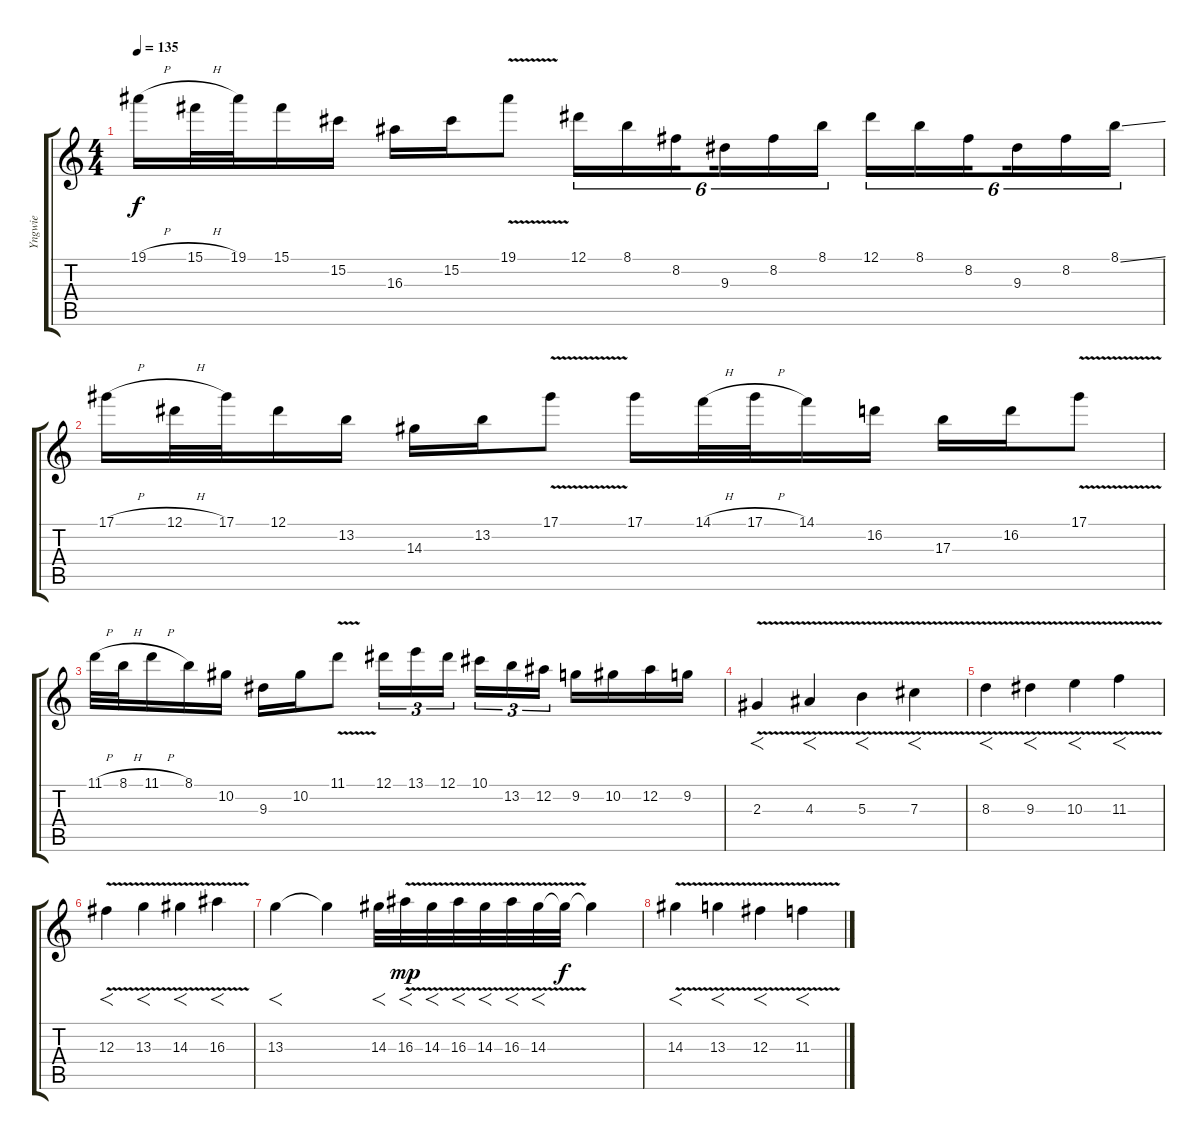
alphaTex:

\track ("Yngwie" "Yngwie") {instrument overdrivenguitar}
\staff {score tabs}
\tuning (Eb4 Bb3 Gb3 Db3 Ab2 Eb2) {hide}
\ts (4 4)
\tempo 135
\clef g2
\ks c
19.1{h}.16{dy f} 15.1{h}.32 19.1.32 15.1.16 15.2.16 16.3.16 15.2.16 19.1{v}.8 12.1.16{tu (6 4)} 8.1.16{tu (6 4)} 8.2.16{tu (6 4) beam splitsecondary} 9.3.16{tu (6 4)} 8.2.16{tu (6 4)} 8.1.16{tu (6 4)} 12.1.16{tu (6 4)} 8.1.16{tu (6 4)} 8.2.16{tu (6 4) beam splitsecondary} 9.3.16{tu (6 4)} 8.2.16{tu (6 4)} 8.1{ss}.16{tu (6 4)} |
17.1{h}.16 12.1{h}.32 17.1.32 12.1.16 13.2.16 14.3.16 13.2.16 17.1{v}.8 17.1.16 14.1{h}.32 17.1{h}.32 14.1.16 16.2.16 17.3.16 16.2.16 17.1{v}.8 |
11.1{h}.32 8.1{h}.32 11.1{h}.16 8.1.16 10.2.16 9.3.16 10.2.16 11.1{v}.8 12.1.16{tu (3 2)} 13.1.16{tu (3 2)} 12.1.16{tu (3 2) beam splitsecondary} 10.1.16{tu (3 2)} 13.2.16{tu (3 2)} 12.2.16{tu (3 2)} 9.2.16 10.2.16 12.2.16 9.2.16 |
\section ("" "")
2.3{v}.4{f} 4.3{v}.4{f} 5.3{v}.4{f} 7.3{v}.4{f} |
8.3{v}.4{f} 9.3{v}.4{f} 10.3{v}.4{f} 11.3{v}.4{f} |
12.3{v}.4{f} 13.3{v}.4{f} 14.3{v}.4{f} 16.3{v}.4{f} |
13.3.4{f} 13.3{t}.4 14.3.32{f} 16.3{v}.32{f dy mp} 14.3{v}.32{f} 16.3{v}.32{f} 14.3{v}.32{f} 16.3{v}.32{f} 14.3{v}.32{f} 14.3{t}.32{dy f} 14.3{t}.4 |
14.3{v}.4{f} 13.3{v}.4{f} 12.3{v}.4{f} 11.3{v}.4{f}
